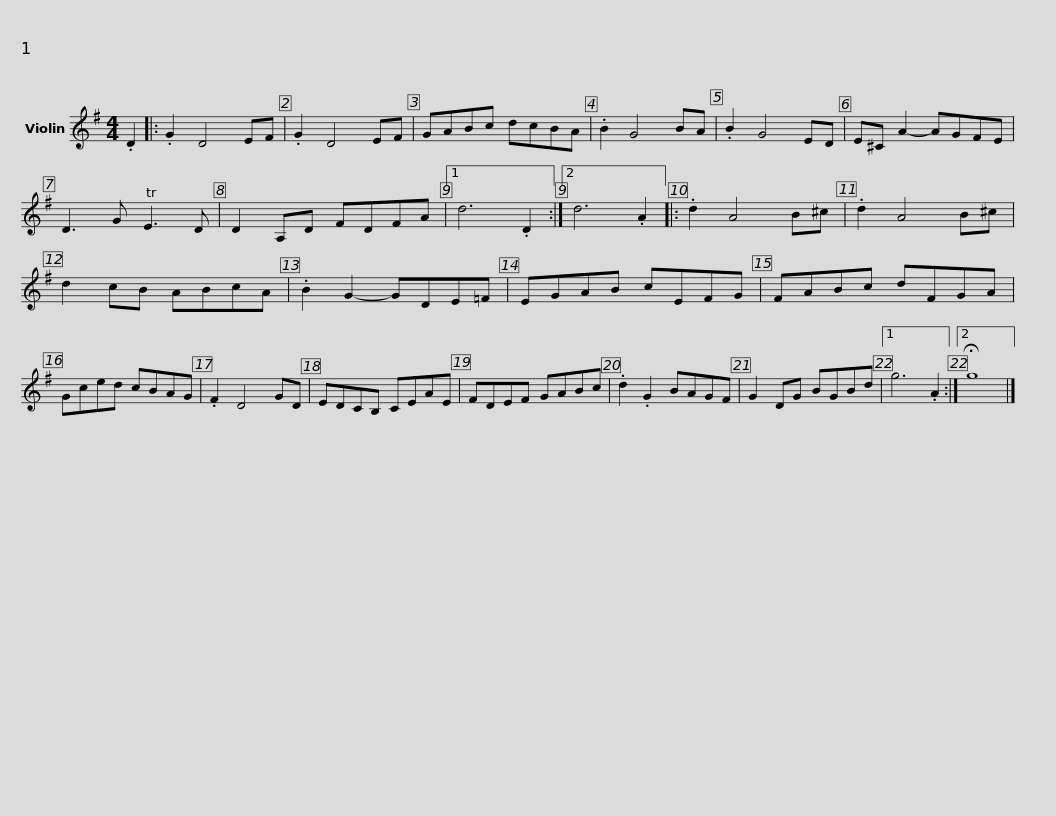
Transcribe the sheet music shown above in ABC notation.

X:1
L:1/8
M:4/4
I:linebreak $
K:G
V:1 treble
V:1
 .D2 |: .G2 D4 EF | .G2 D4 EF | GABc dcBA | .B2 G4 BA | %5
 .B2 G4 ED | E^C A2- AGFE |$ D3 G TE3 D | D2 A,D FDFA |1 d6 .D2 :|2 %10
 d6 .A2 |: .d2 A4 B^c | .d2 A4 B^c | d2 cB ABcA |$ .B2 G2- GDE=F | %15
 EGAB cEFG | FABc dFGA | Gced cBAG | .F2 D4 GD |$ EDCB, CEAE | %20
 FDEF GABc | .d2 .G2 BAGF | G2 DG BGBd |1 g6 .A2 :|2 !fermata!g8 |] %25
